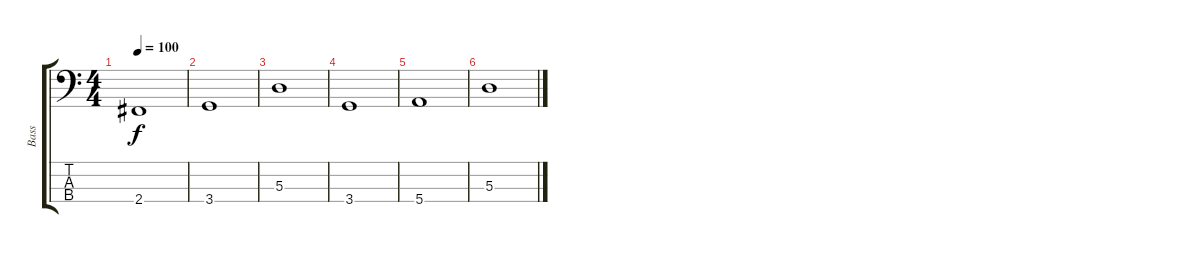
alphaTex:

\track ("Bass" "Bass") {instrument electricbassfinger}
\staff {score tabs}
\tuning (G2 D2 A1 E1) {hide}
\ts (4 4)
\tempo 100
\clef f4
\ks c
2.4.1{dy f} |
3.4.1 |
5.3.1 |
3.4.1 |
5.4.1 |
5.3.1
